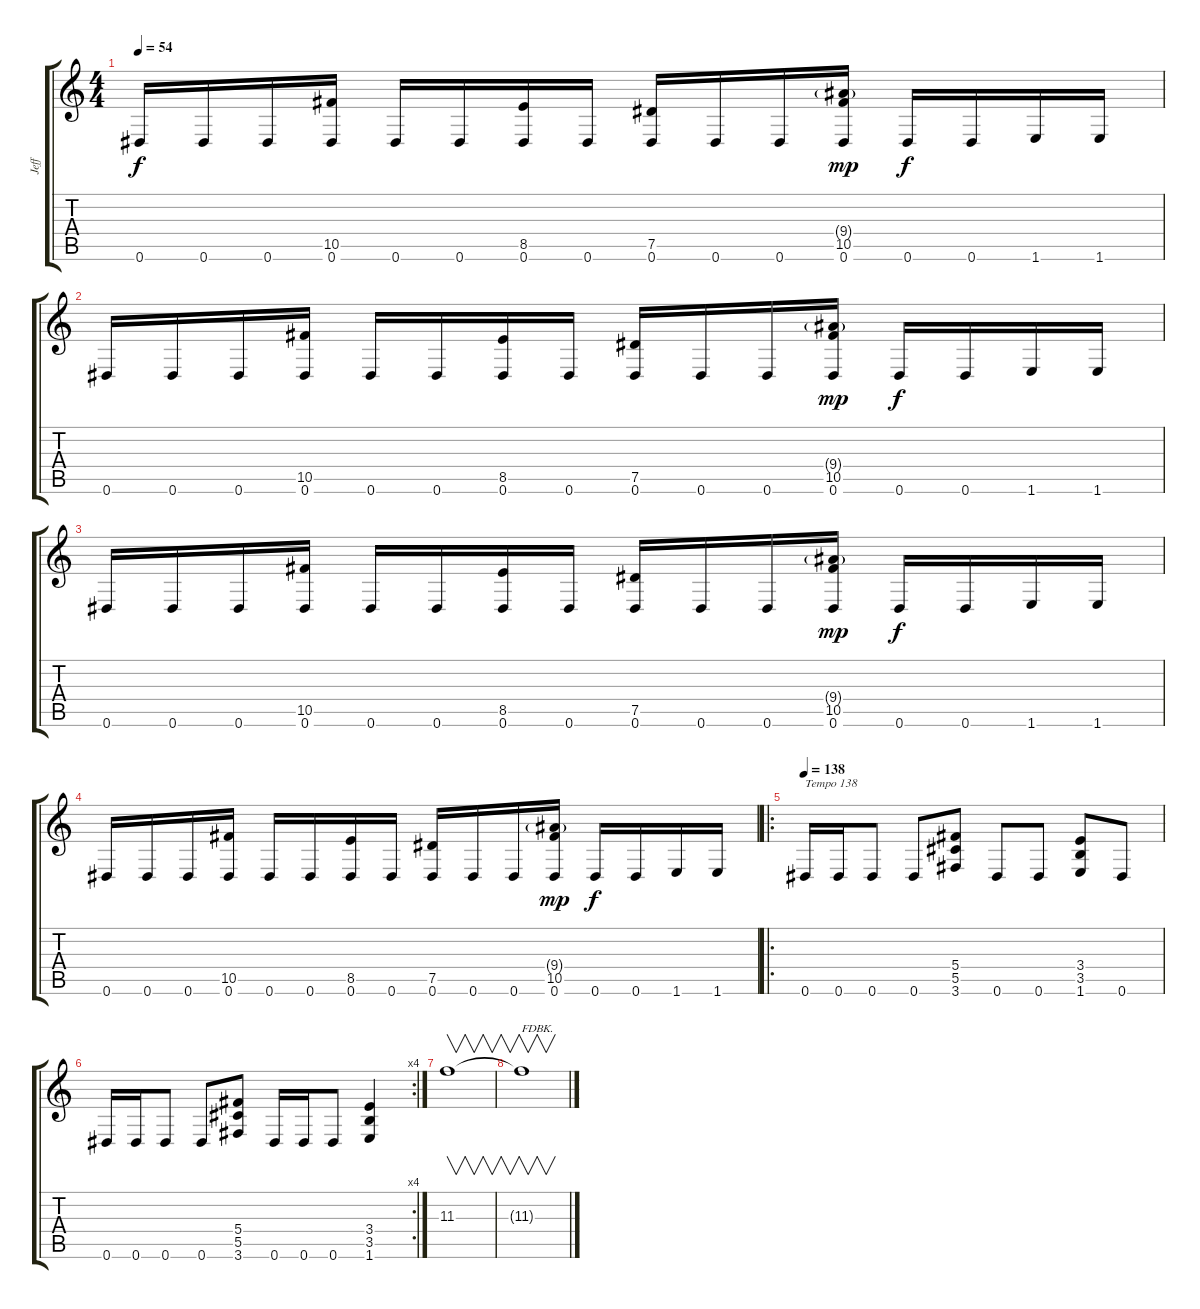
\track ("Jeff" "Jeff") {instrument distortionguitar}
\staff {score tabs}
\tuning (Eb4 Bb3 Gb3 Db3 Ab2 Eb2) {hide}
\ts (4 4)
\tempo 54
\clef g2
\ks c
0.6.16{dy f} 0.6.16 0.6.16 (10.5 0.6).16 0.6.16 0.6.16 (8.5 0.6).16 0.6.16 (7.5 0.6).16 0.6.16 0.6.16 (9.4{g} 10.5 0.6).16{dy mp} 0.6.16{dy f} 0.6.16 1.6.16 1.6.16 |
0.6.16 0.6.16 0.6.16 (10.5 0.6).16 0.6.16 0.6.16 (8.5 0.6).16 0.6.16 (7.5 0.6).16 0.6.16 0.6.16 (9.4{g} 10.5 0.6).16{dy mp} 0.6.16{dy f} 0.6.16 1.6.16 1.6.16 |
0.6.16 0.6.16 0.6.16 (10.5 0.6).16 0.6.16 0.6.16 (8.5 0.6).16 0.6.16 (7.5 0.6).16 0.6.16 0.6.16 (9.4{g} 10.5 0.6).16{dy mp} 0.6.16{dy f} 0.6.16 1.6.16 1.6.16 |
0.6.16 0.6.16 0.6.16 (10.5 0.6).16 0.6.16 0.6.16 (8.5 0.6).16 0.6.16 (7.5 0.6).16 0.6.16 0.6.16 (9.4{g} 10.5 0.6).16{dy mp} 0.6.16{dy f} 0.6.16 1.6.16 1.6.16 |
\ro
\tempo 138
0.6.16{txt "Tempo 138"} 0.6.16 0.6.8 0.6.8 (5.4 5.5 3.6).8 0.6.8 0.6.8 (3.4 3.5 1.6).8 0.6.8 |
\rc 4
0.6.16 0.6.16 0.6.8 0.6.8 (5.4 5.5 3.6).8 0.6.16 0.6.16 0.6.8 (3.4 3.5 1.6).4 |
11.3.1{v} |
11.3{t}.1{v txt "FDBK."}
